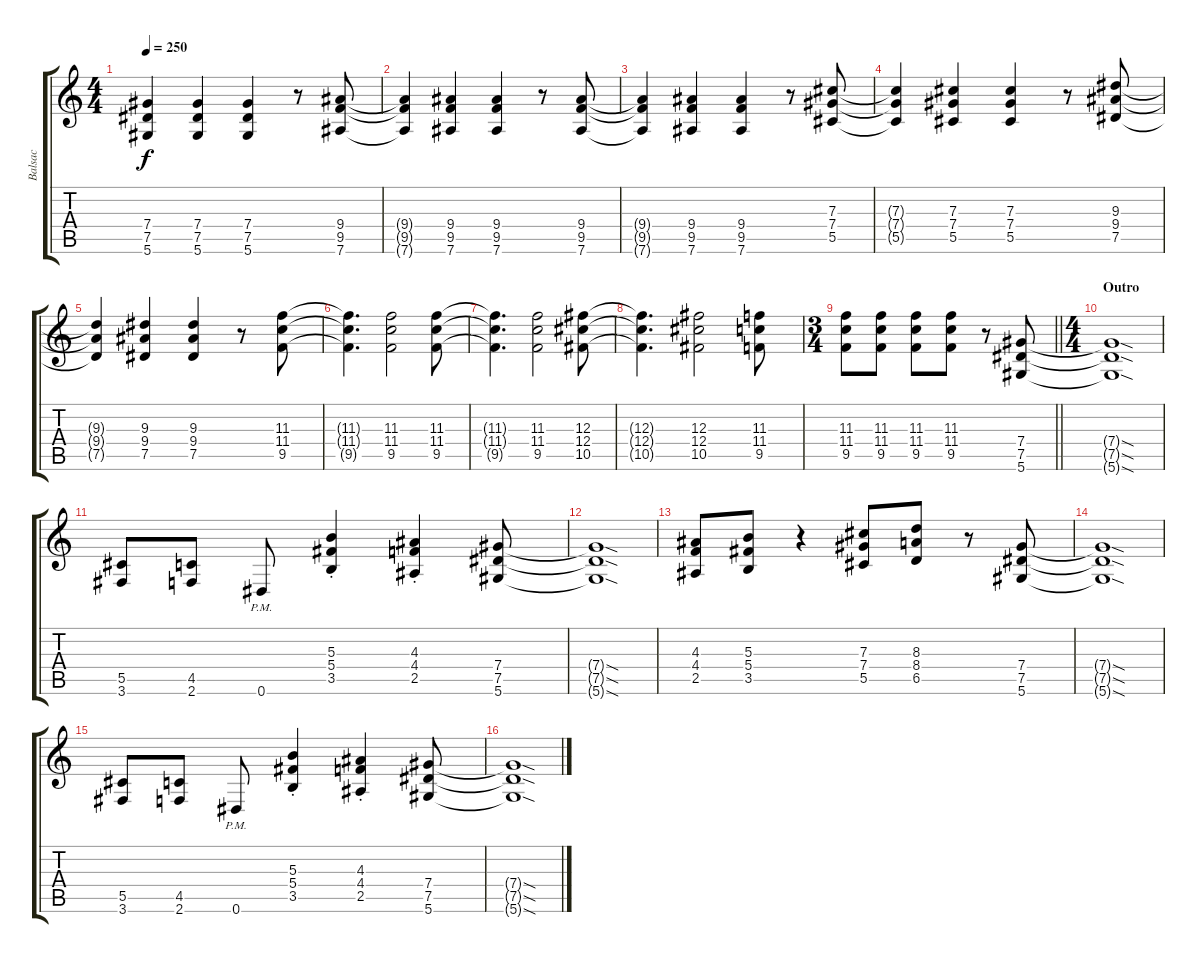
\track ("Balsac" "Balsac") {instrument overdrivenguitar}
\staff {score tabs}
\tuning (Eb4 Bb3 Gb3 Db3 Ab2 Eb2) {hide}
\ts (4 4)
\tempo 250
\clef g2
\ks c
(7.4{t} 7.5{t} 5.6{t}).4{dy f} (7.4 7.5 5.6).4 (7.4 7.5 5.6).4 r.8 (9.4 9.5 7.6).8 |
(9.4{t} 9.5{t} 7.6{t}).4 (9.4 9.5 7.6).4 (9.4 9.5 7.6).4 r.8 (9.4 9.5 7.6).8 |
(9.4{t} 9.5{t} 7.6{t}).4 (9.4 9.5 7.6).4 (9.4 9.5 7.6).4 r.8 (7.3 7.4 5.5).8 |
(7.3{t} 7.4{t} 5.5{t}).4 (7.3 7.4 5.5).4 (7.3 7.4 5.5).4 r.8 (9.3 9.4 7.5).8 |
(9.3{t} 9.4{t} 7.5{t}).4 (9.3 9.4 7.5).4 (9.3 9.4 7.5).4 r.8 (11.3 11.4 9.5).8 |
(11.3{t} 11.4{t} 9.5{t}).4{d} (11.3 11.4 9.5).2 (11.3 11.4 9.5).8 |
(11.3{t} 11.4{t} 9.5{t}).4{d} (11.3 11.4 9.5).2 (12.3 12.4 10.5).8 |
(12.3{t} 12.4{t} 10.5{t}).4{d} (12.3 12.4 10.5).2 (11.3 11.4 9.5).8 |
\ts (3 4)
\barLineRight lightlight
(11.3 11.4 9.5).8 (11.3 11.4 9.5).8 (11.3 11.4 9.5).8 (11.3 11.4 9.5).8 r.8 (7.4 7.5 5.6).8 |
\ts (4 4)
\section ("" "Outro")
(7.4{sod t} 7.5{sod t} 5.6{sod t}).1 |
(5.5 3.6).8 (4.5 2.6).8 0.6{pm}.8 (5.3{st} 5.4{st} 3.5{st}).4 (4.3{st} 4.4{st} 2.5{st}).4 (7.4 7.5 5.6).8 |
(7.4{sod t} 7.5{sod t} 5.6{sod t}).1 |
(4.3 4.4 2.5).8 (5.3 5.4 3.5).8 r.4 (7.3 7.4 5.5).8 (8.3 8.4 6.5).8 r.8 (7.4 7.5 5.6).8 |
(7.4{sod t} 7.5{sod t} 5.6{sod t}).1 |
(5.5 3.6).8 (4.5 2.6).8 0.6{pm}.8 (5.3{st} 5.4{st} 3.5{st}).4 (4.3{st} 4.4{st} 2.5{st}).4 (7.4 7.5 5.6).8 |
(7.4{sod t} 7.5{sod t} 5.6{sod t}).1
